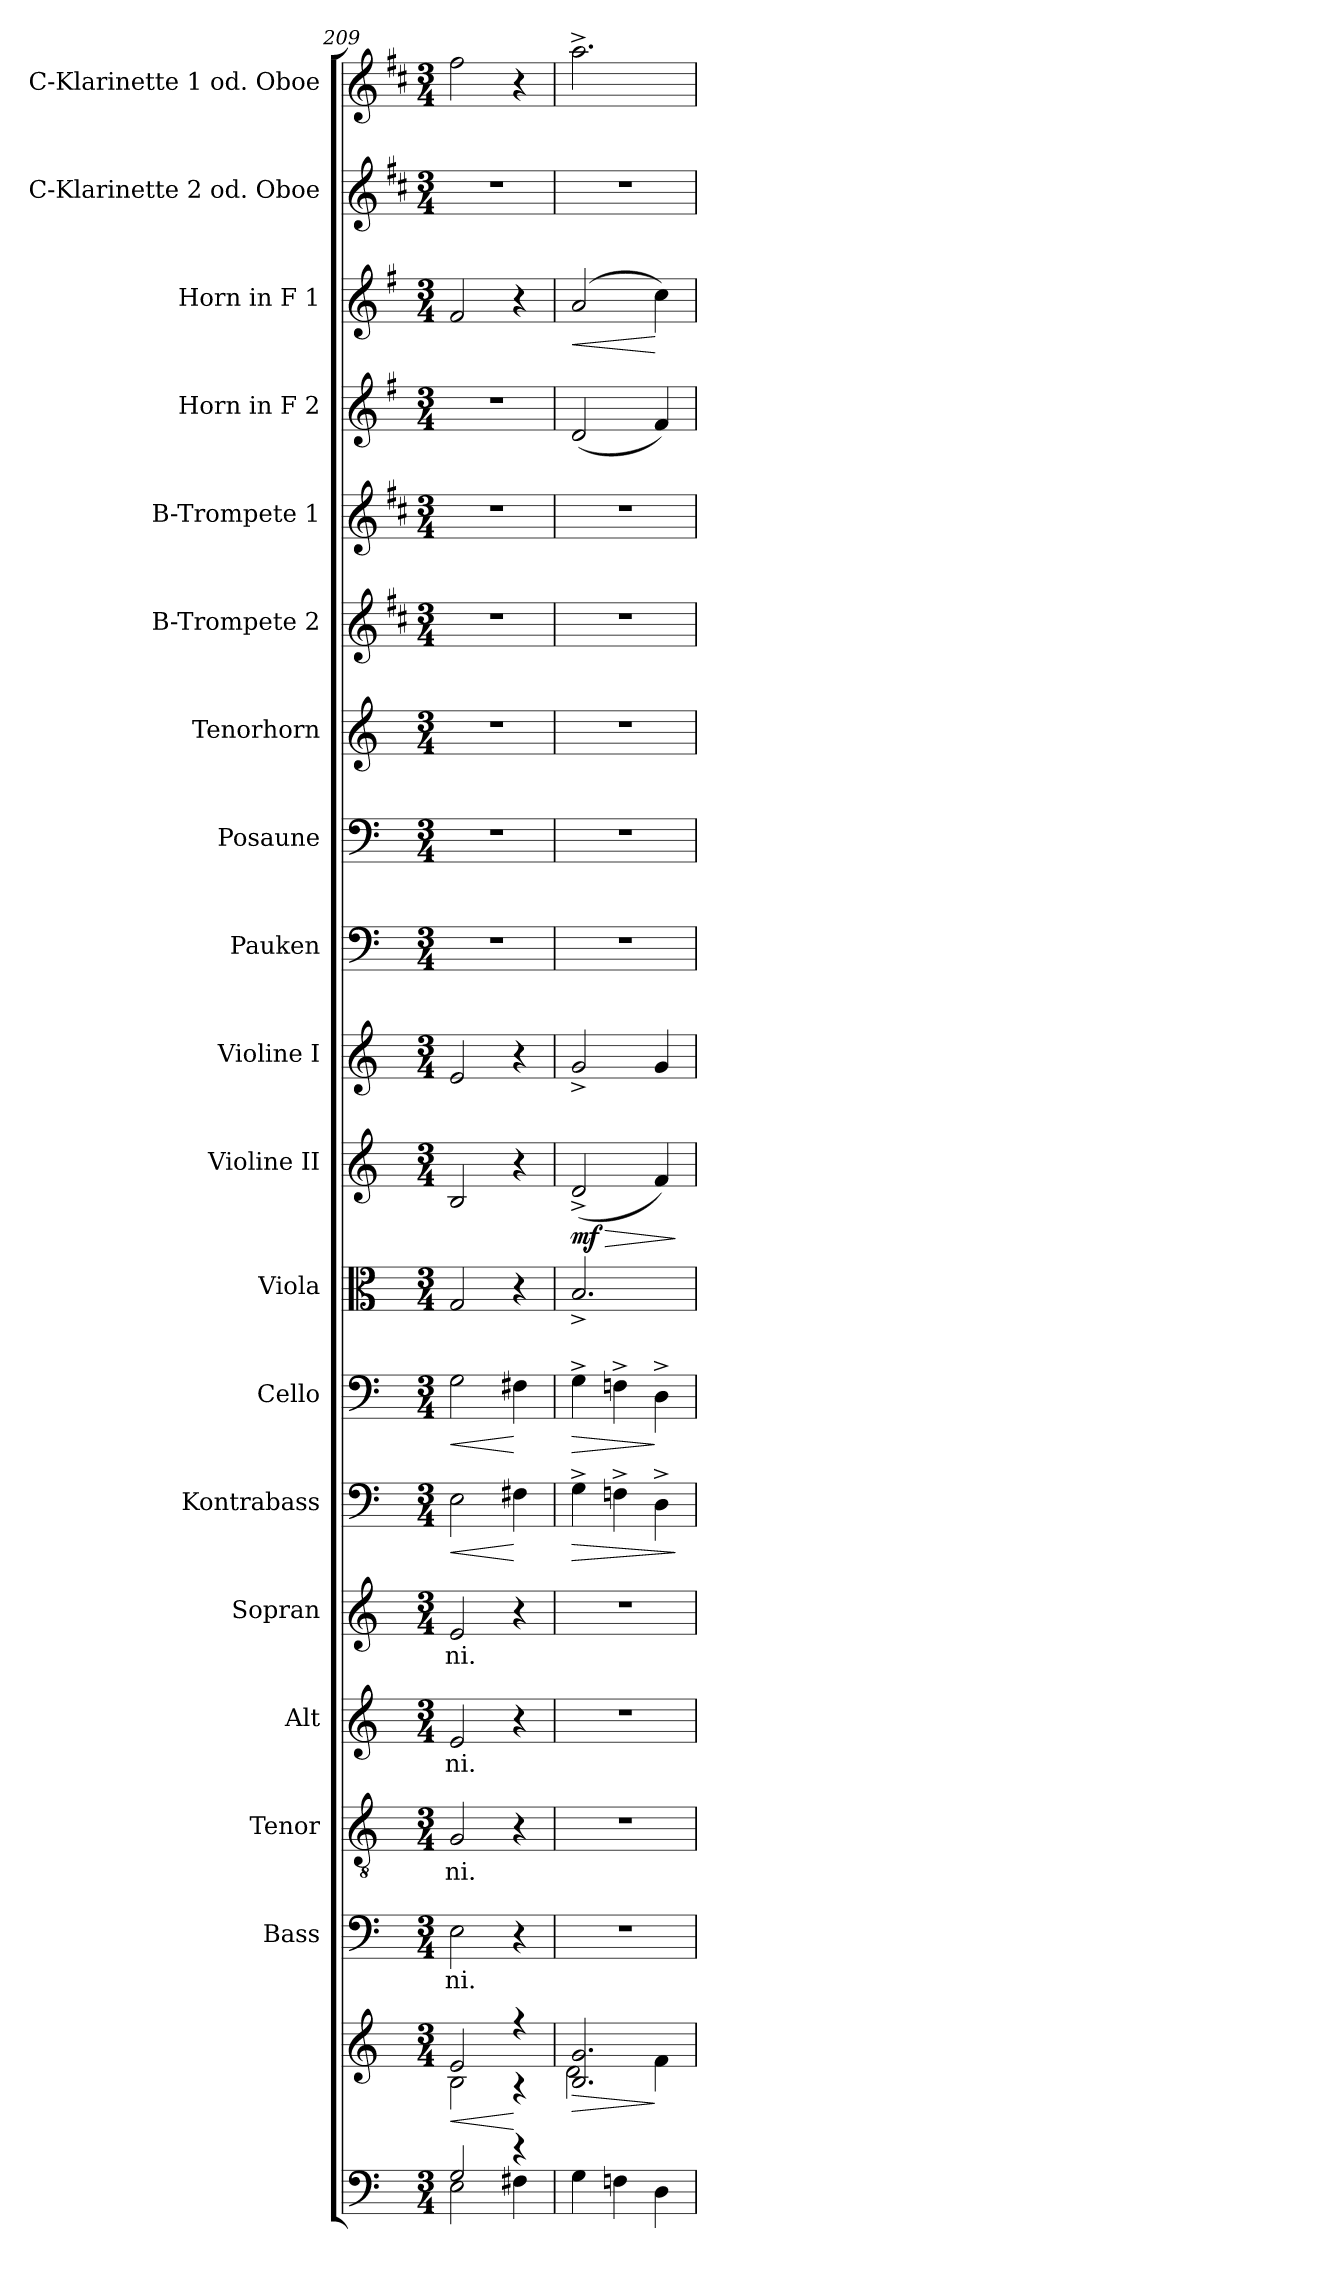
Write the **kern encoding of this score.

**kern	**kern	**dynam	**kern	**text	**kern	**text	**kern	**text	**kern	**text	**kern	**dynam	**kern	**dynam	**kern	**kern	**dynam	**kern	**kern	**kern	**kern	**kern	**kern	**kern	**kern	**dynam	**kern	**kern
*part19	*part19	*part19	*part18	*part18	*part17	*part17	*part16	*part16	*part15	*part15	*part14	*part14	*part13	*part13	*part12	*part11	*part11	*part10	*part9	*part8	*part7	*part6	*part5	*part4	*part3	*part3	*part2	*part1
*staff20	*staff19	*staff19/20	*staff18	*staff18	*staff17	*staff17	*staff16	*staff16	*staff15	*staff15	*staff14	*staff14	*staff13	*staff13	*staff12	*staff11	*staff11	*staff10	*staff9	*staff8	*staff7	*staff6	*staff5	*staff4	*staff3	*staff3	*staff2	*staff1
*	*	*	*I"Bass	*	*I"Tenor	*	*I"Alt	*	*I"Sopran	*	*I"Kontrabass	*	*I"Cello	*	*I"Viola	*I"Violine II	*	*I"Violine I	*I"Pauken	*I"Posaune	*I"Tenorhorn	*I"B-Trompete 2	*I"B-Trompete 1	*I"Horn in F 2	*I"Horn in F 1	*	*I"C-Klarinette 2 od. Oboe	*I"C-Klarinette 1 od. Oboe
*	*	*	*I'B.	*	*I'T.	*	*I'A.	*	*I'S.	*	*I'Kb.	*	*	*	*I'Vla.	*I'Vl. II	*	*I'Vl. I	*I'Pk.	*I'Pos.	*I'T. Hrn.	*I'B Trp. 2	*I'B Trp. 1	*	*	*	*I'C Kl. 2	*I'C Kl. 1
*clefF4	*clefG2	*	*clefF4	*	*clefGv2	*	*clefG2	*	*clefG2	*	*clefF4	*	*clefF4	*	*clefC3	*clefG2	*	*clefG2	*clefF4	*clefF4	*clefG2	*clefG2	*clefG2	*clefG2	*clefG2	*	*clefG2	*clefG2
*	*	*	*	*	*	*	*	*	*	*	*ITrd7c12	*	*	*	*	*	*	*	*	*	*ITrd8c14	*ITrd1c2	*ITrd1c2	*ITrd4c7	*ITrd4c7	*	*ITrd1c2	*ITrd1c2
*k[]	*k[]	*	*k[]	*	*k[]	*	*k[]	*	*k[]	*	*k[]	*	*k[]	*	*k[]	*k[]	*	*k[]	*k[]	*k[]	*k[]	*k[]	*k[]	*k[]	*k[]	*	*k[]	*k[]
*C:	*C:	*	*C:	*	*C:	*	*C:	*	*C:	*	*C:	*	*C:	*	*C:	*C:	*	*C:	*C:	*C:	*C:	*C:	*C:	*C:	*C:	*	*C:	*C:
*M3/4	*M3/4	*	*M3/4	*	*M3/4	*	*M3/4	*	*M3/4	*	*M3/4	*	*M3/4	*	*M3/4	*M3/4	*	*M3/4	*M3/4	*M3/4	*M3/4	*M3/4	*M3/4	*M3/4	*M3/4	*	*M3/4	*M3/4
=209	=209	=209	=209	=209	=209	=209	=209	=209	=209	=209	=209	=209	=209	=209	=209	=209	=209	=209	=209	=209	=209	=209	=209	=209	=209	=209	=209	=209
*^	*	*	*	*	*	*	*	*	*	*	*	*	*	*	*	*	*	*	*	*	*	*	*	*	*	*	*	*
!	!	!	!LO:HP:b	!	!LO:LY:b	!	!LO:LY:b	!	!LO:LY:b	!	!LO:LY:b	!	!LO:HP:b	!	!LO:HP:b	!	!	!	!	!	!	!	!	!	!	!	!	!	!
*	*	*^	*	*	*	*	*	*	*	*	*	*	*	*	*	*	*	*	*	*	*	*	*	*	*	*	*	*	*
2G/	2E\	2e/	2B\	<	2E\	-ni.	2G/	-ni.	2e/	-ni.	2e/	-ni.	2EE\	<	2G\	<	2G/	2B/	.	2e/	2.r	2.r	2.r	2.r	2.r	2.r	2B/	.	2.r	2ee\
4rd	4F#X\	4r	4r	[	4r	.	4r	.	4r	.	4r	.	4FF#X\	[	4F#X\	[	4r	4r	.	4r	.	.	.	.	.	.	4r	.	.	4r
=210	=210	=210	=210	=210	=210	=210	=210	=210	=210	=210	=210	=210	=210	=210	=210	=210	=210	=210	=210	=210	=210	=210	=210	=210	=210	=210	=210	=210	=210	=210
!	!	!	!	!LO:HP:b	!	!	!	!	!	!	!	!	!	!LO:HP:b	!	!LO:HP:b	!	!	!LO:HP:b	!	!	!	!	!	!	!	!	!LO:HP:b	!	!
!	!	!	!	!	!	!	!	!	!	!	!	!	!	!	!	!	!	!	!LO:DY:n=1:b	!	!	!	!	!	!	!	!	!	!	!
*v	*v	*	*	*	*	*	*	*	*	*	*	*	*	*	*	*	*	*	*	*	*	*	*	*	*	*	*	*	*	*
4G\	2.B/ 2.g/	2d\	>	2.r	.	2.r	.	2.r	.	2.r	.	4GG^>\	>	4G^>\	>	2.B^</	(<2d^>/	> mf	2g^</	2.r	2.r	2.r	2.r	2.r	(<2G/	(2d/	<	2.r	2.gg^>\
4Fn\	.	.	.	.	.	.	.	.	.	.	.	4FFn^>\	.	4Fn^>\	.	.	.	.	.	.	.	.	.	.	.	.	.	.	.
4D\	.	4f\	]	.	.	.	.	.	.	.	.	4DD^>\	.	4D^>\	]	.	4f/)	.	4g/	.	.	.	.	.	4B/)	4f\)	[	.	.
*	*v	*v	*	*	*	*	*	*	*	*	*	*	*	*	*	*	*	*	*	*	*	*	*	*	*	*	*	*	*
.	.	.	.	.	.	.	.	.	.	.	.	]	.	.	.	.	]	.	.	.	.	.	.	.	.	.	.	.
=	=	=	=	=	=	=	=	=	=	=	=	=	=	=	=	=	=	=	=	=	=	=	=	=	=	=	=	=
*-	*-	*-	*-	*-	*-	*-	*-	*-	*-	*-	*-	*-	*-	*-	*-	*-	*-	*-	*-	*-	*-	*-	*-	*-	*-	*-	*-	*-
